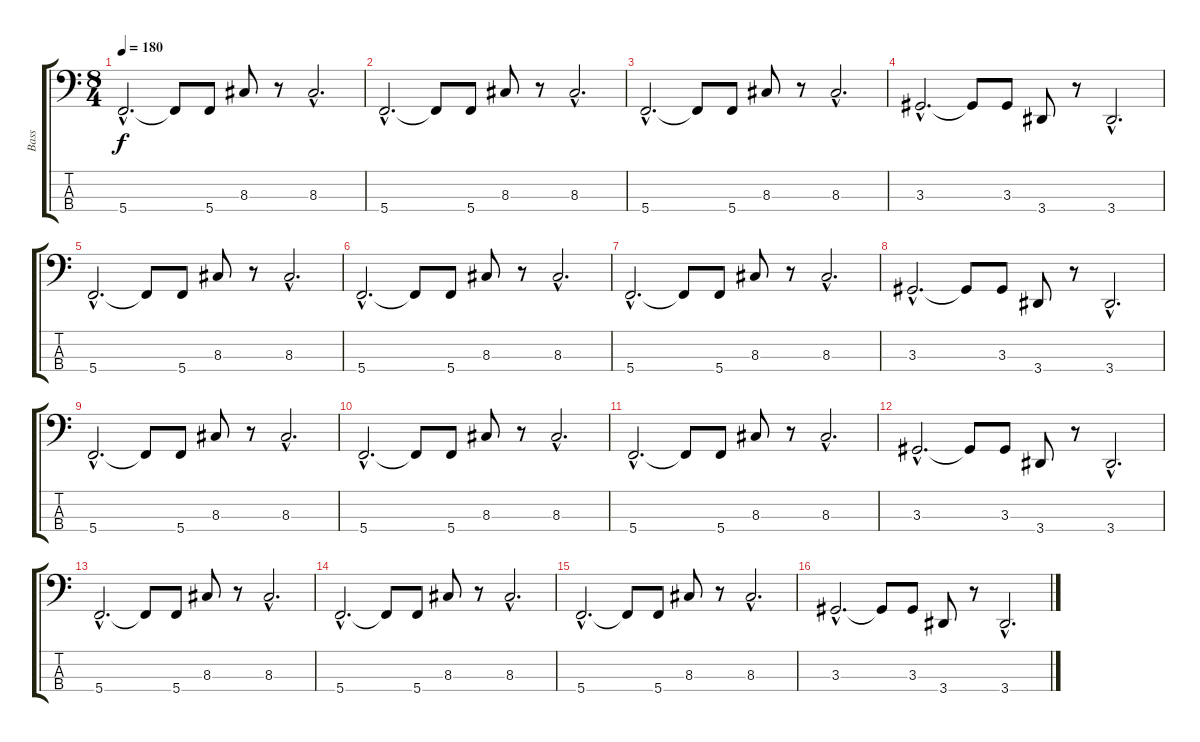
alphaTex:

\track ("Bass" "Bass") {instrument electricbassfinger}
\staff {score tabs}
\tuning (Eb2 Bb1 F1 C1) {hide}
\ts (8 4)
\tempo 180
\clef f4
\ks c
5.4{hac}.2{d dy f} 5.4{t}.8 5.4.8 8.3.8 r.8 8.3{hac}.2{d} |
5.4{hac}.2{d} 5.4{t}.8 5.4.8 8.3.8 r.8 8.3{hac}.2{d} |
5.4{hac}.2{d} 5.4{t}.8 5.4.8 8.3.8 r.8 8.3{hac}.2{d} |
3.3{hac}.2{d} 3.3{t}.8 3.3.8 3.4.8 r.8 3.4{hac}.2{d} |
5.4{hac}.2{d} 5.4{t}.8 5.4.8 8.3.8 r.8 8.3{hac}.2{d} |
5.4{hac}.2{d} 5.4{t}.8 5.4.8 8.3.8 r.8 8.3{hac}.2{d} |
5.4{hac}.2{d} 5.4{t}.8 5.4.8 8.3.8 r.8 8.3{hac}.2{d} |
3.3{hac}.2{d} 3.3{t}.8 3.3.8 3.4.8 r.8 3.4{hac}.2{d} |
5.4{hac}.2{d} 5.4{t}.8 5.4.8 8.3.8 r.8 8.3{hac}.2{d} |
5.4{hac}.2{d} 5.4{t}.8 5.4.8 8.3.8 r.8 8.3{hac}.2{d} |
5.4{hac}.2{d} 5.4{t}.8 5.4.8 8.3.8 r.8 8.3{hac}.2{d} |
3.3{hac}.2{d volume 14} 3.3{t}.8 3.3.8 3.4.8{volume 12} r.8 3.4{hac}.2{d} |
5.4{hac}.2{d volume 10} 5.4{t}.8 5.4.8 8.3.8{volume 8} r.8 8.3{hac}.2{d} |
5.4{hac}.2{d volume 6} 5.4{t}.8 5.4.8 8.3.8{volume 4} r.8 8.3{hac}.2{d} |
5.4{hac}.2{d volume 2} 5.4{t}.8 5.4.8 8.3.8 r.8 8.3{hac}.2{d} |
3.3{hac}.2{d volume 0} 3.3{t}.8 3.3.8 3.4.8 r.8 3.4{hac}.2{d}
